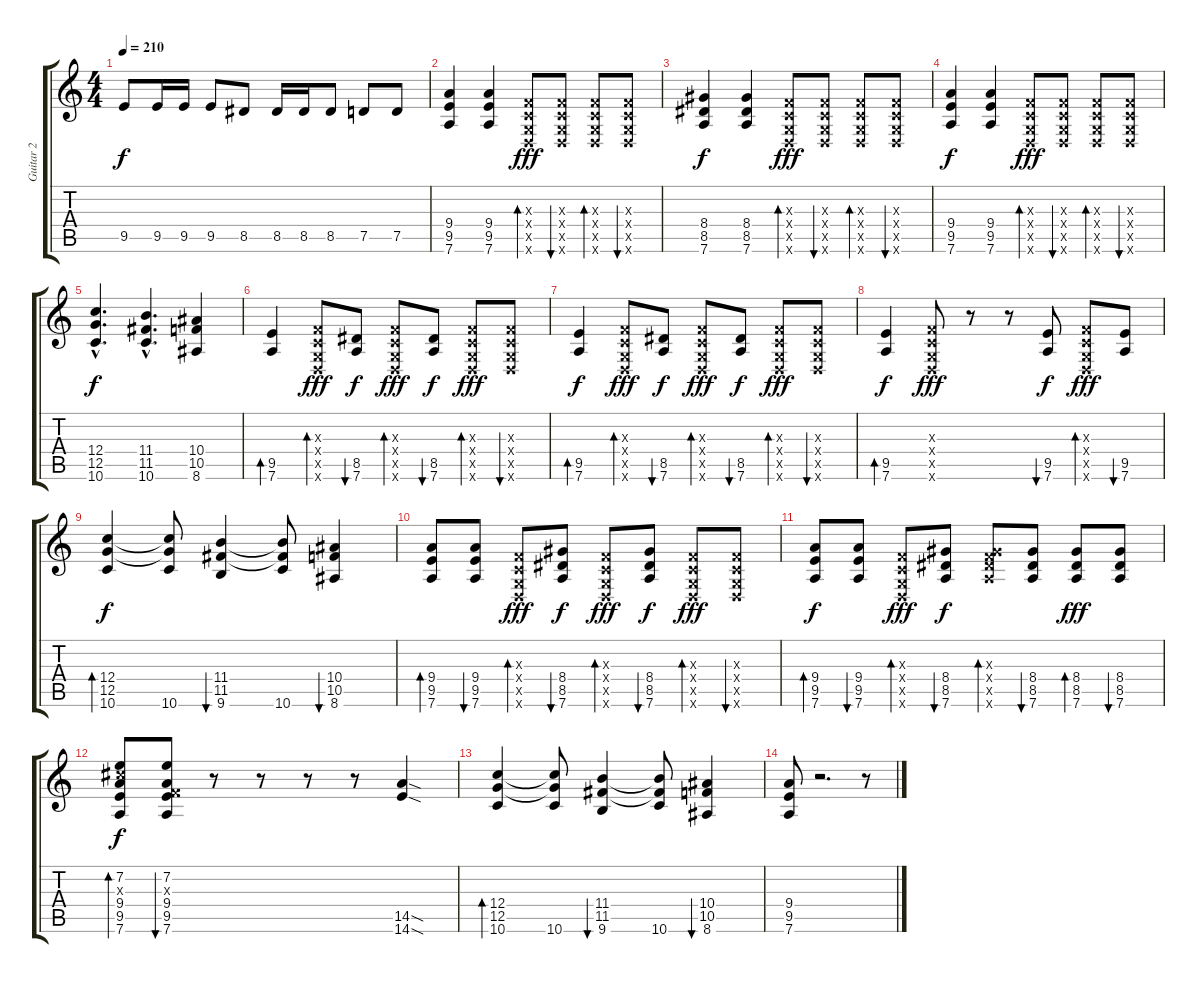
\track ("Guitar 2" "Guitar 2") {instrument acousticguitarsteel}
\staff {score tabs}
\tuning (D4 A3 F3 C3 G2 D2) {hide}
\ts (4 4)
\tempo 210
\clef g2
\ks c
9.5.8{dy f} 9.5.16 9.5.16 9.5.8 8.5.8 8.5.16 8.5.16 8.5.8 7.5.8 7.5.8 |
(9.4 9.5 7.6).4 (9.4 9.5 7.6).4 (0.3{x} 0.4{x} 0.5{x} 0.6{x}).8{bd 60 dy fff} (0.3{x} 0.4{x} 0.5{x} 0.6{x}).8{bu 60} (0.3{x} 0.4{x} 0.5{x} 0.6{x}).8{bd 60} (0.3{x} 0.4{x} 0.5{x} 0.6{x}).8{bu 60} |
(8.4 8.5 7.6).4{dy f} (8.4 8.5 7.6).4 (0.3{x} 0.4{x} 0.5{x} 0.6{x}).8{bd 60 dy fff} (0.3{x} 0.4{x} 0.5{x} 0.6{x}).8{bu 60} (0.3{x} 0.4{x} 0.5{x} 0.6{x}).8{bd 60} (0.3{x} 0.4{x} 0.5{x} 0.6{x}).8{bu 60} |
(9.4 9.5 7.6).4{dy f} (9.4 9.5 7.6).4 (0.3{x} 0.4{x} 0.5{x} 0.6{x}).8{bd 60 dy fff} (0.3{x} 0.4{x} 0.5{x} 0.6{x}).8{bu 60} (0.3{x} 0.4{x} 0.5{x} 0.6{x}).8{bd 60} (0.3{x} 0.4{x} 0.5{x} 0.6{x}).8{bu 60} |
(12.4{hac} 12.5{hac} 10.6{hac}).4{d dy f} (11.4{hac} 11.5{hac} 10.6{hac}).4{d} (10.4 10.5 8.6).4 |
(9.5 7.6).4{bd 60} (0.3{x} 0.4{x} 0.5{x} 0.6{x}).8{bd 60 dy fff} (8.5 7.6).8{bu 60 dy f} (0.3{x} 0.4{x} 0.5{x} 0.6{x}).8{bd 60 dy fff} (8.5 7.6).8{bu 60 dy f} (0.3{x} 0.4{x} 0.5{x} 0.6{x}).8{bd 60 dy fff} (0.3{x} 0.4{x} 0.5{x} 0.6{x}).8{bu 60} |
(9.5 7.6).4{bd 60 dy f} (0.3{x} 0.4{x} 0.5{x} 0.6{x}).8{bd 60 dy fff} (8.5 7.6).8{bu 60 dy f} (0.3{x} 0.4{x} 0.5{x} 0.6{x}).8{bd 60 dy fff} (8.5 7.6).8{bu 60 dy f} (0.3{x} 0.4{x} 0.5{x} 0.6{x}).8{bd 60 dy fff} (0.3{x} 0.4{x} 0.5{x} 0.6{x}).8{bu 60} |
(9.5 7.6).4{bd 60 dy f} (0.3{x} 0.4{x} 0.5{x} 0.6{x}).8{dy fff} r.8 r.8 (9.5 7.6).8{bu 30 dy f} (0.3{x} 0.4{x} 0.5{x} 0.6{x}).8{bd 60 dy fff} (9.5 7.6).8{bu 60} |
(12.4 12.5 10.6).4{bd 60 dy f} (12.4{t} 12.5{t} 10.6).8 (11.4 11.5 9.6).4{bu 60} (11.4{t} 11.5{t} 10.6).8 (10.4 10.5 8.6).4{bu 60} |
(9.4 9.5 7.6).8{bd 60} (9.4 9.5 7.6).8{bu 60} (0.3{x} 0.4{x} 0.5{x} 0.6{x}).8{bd 60 dy fff} (8.4 8.5 7.6).8{bu 60 dy f} (0.3{x} 0.4{x} 0.5{x} 0.6{x}).8{bd 60 dy fff} (8.4 8.5 7.6).8{bu 60 dy f} (0.3{x} 0.4{x} 0.5{x} 0.6{x}).8{bd 60 dy fff} (0.3{x} 0.4{x} 0.5{x} 0.6{x}).8{bu 60} |
(9.4 9.5 7.6).8{bd 60 dy f} (9.4 9.5 7.6).8{bu 60} (0.3{x} 0.4{x} 0.5{x} 0.6{x}).8{bd 60 dy fff} (8.4 8.5 7.6).8{bu 60 dy f} (0.3{x} 8.4{x} 8.5{x} 7.6{x}).8{bd 30} (8.4 8.5 7.6).8{bu 30} (8.4 8.5 7.6).8{bd 60 dy fff} (8.4 8.5 7.6).8{bu 30} |
(7.2 8.3{x} 9.4 9.5 7.6).8{bd 60 dy f} (7.2 0.3{x} 9.4 9.5 7.6).8{bu 60} r.8 r.8 r.8 r.8 (14.5{sod} 14.6{sod}).4 |
(12.4 12.5 10.6).4{bd 60} (12.4{t} 12.5{t} 10.6).8 (11.4 11.5 9.6).4{bu 60} (11.4{t} 11.5{t} 10.6).8 (10.4 10.5 8.6).4{bu 60} |
(9.4 9.5 7.6).8 r.2{d} r.8
